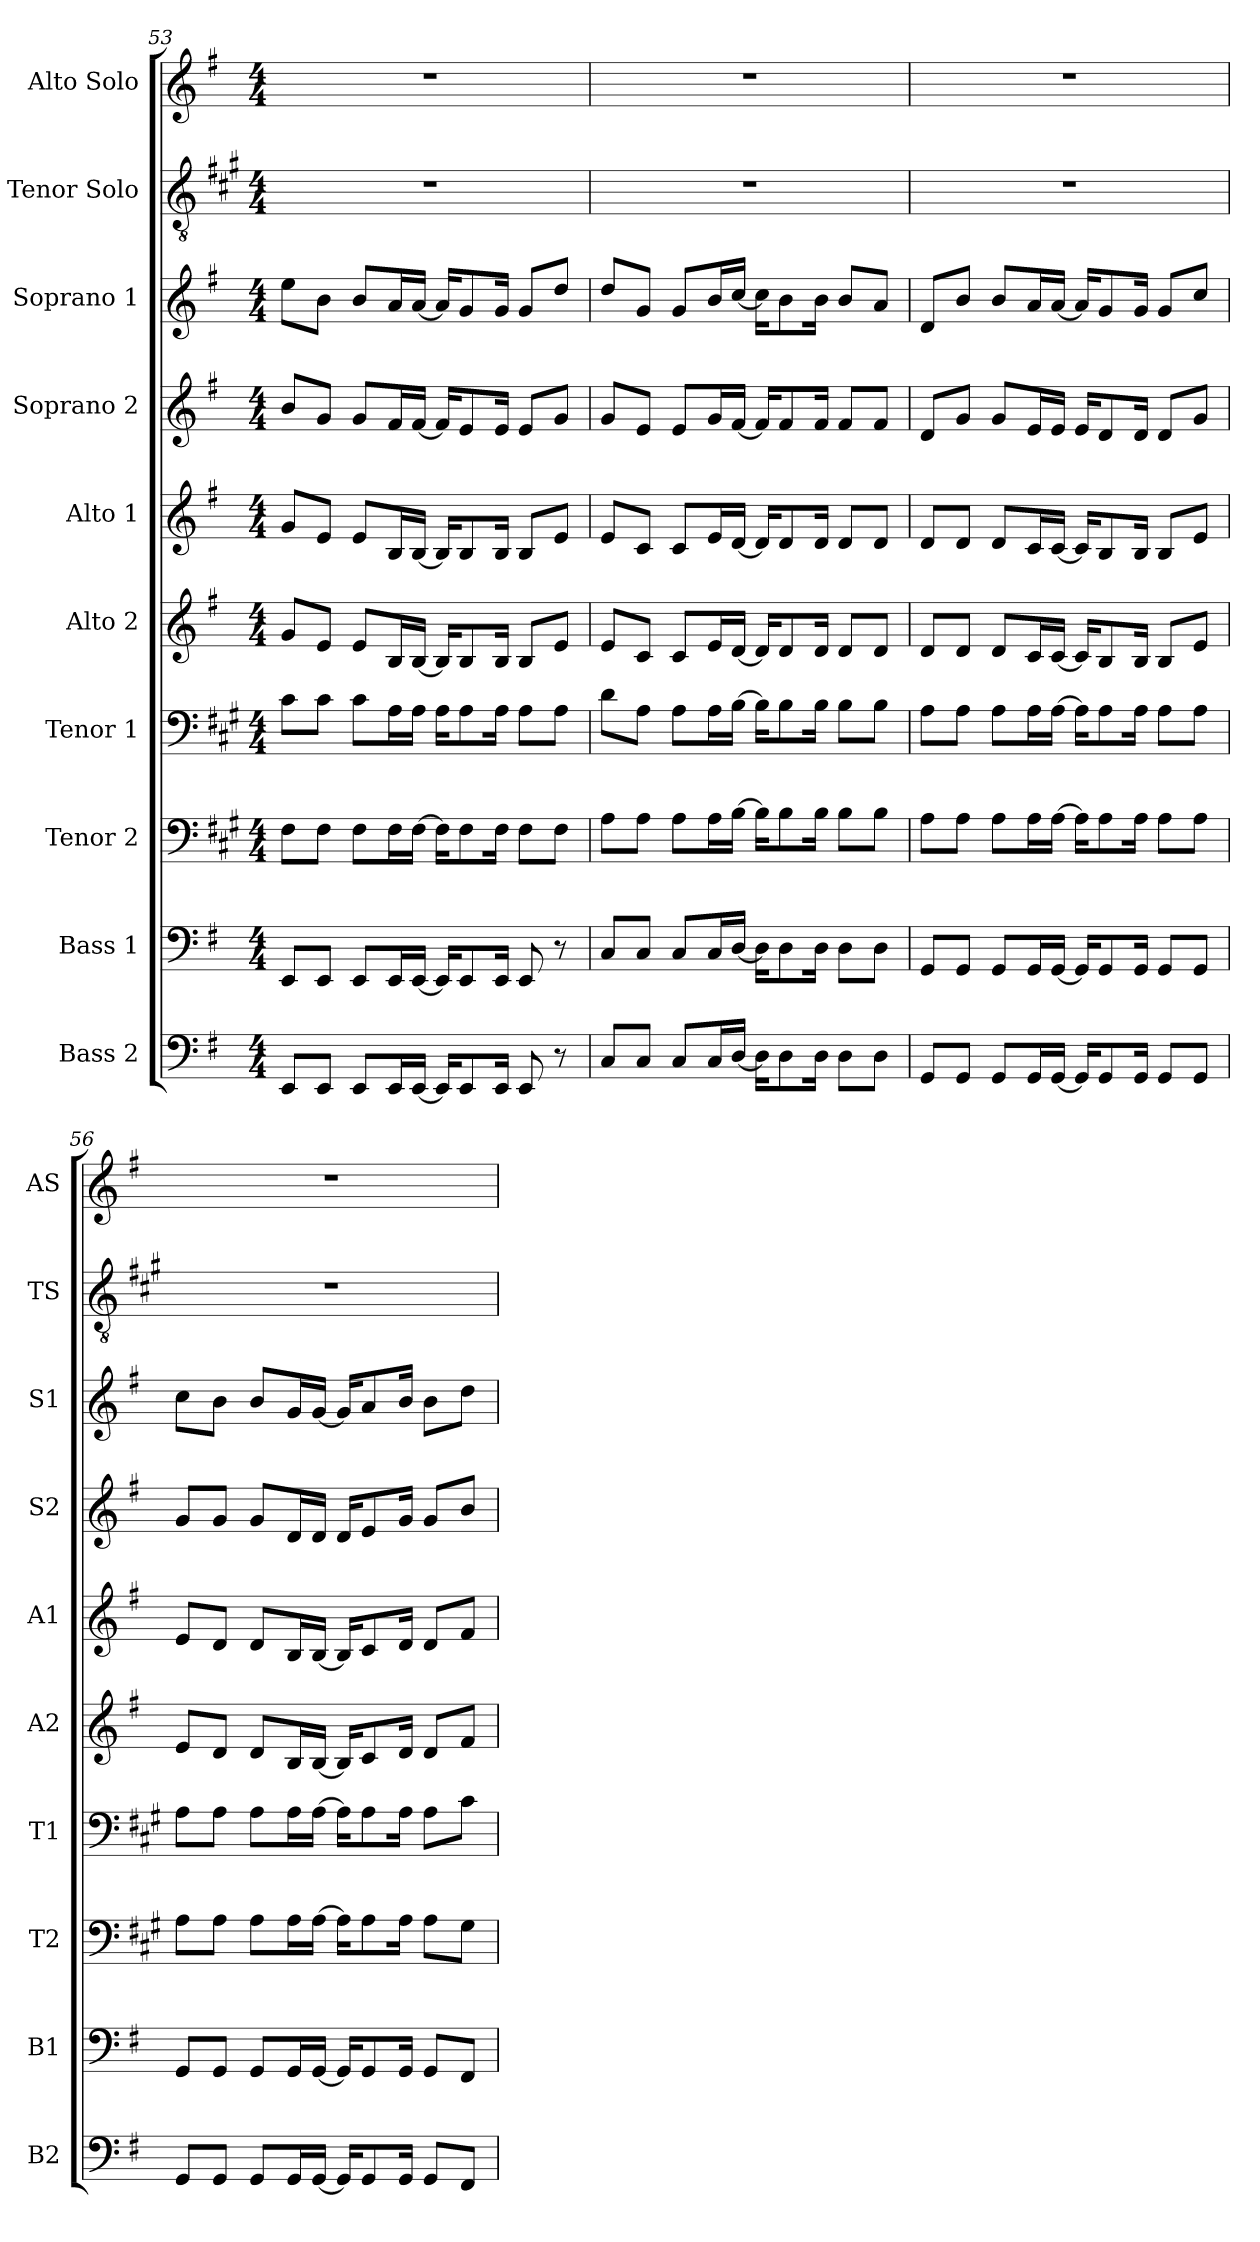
**kern	**kern	**kern	**kern	**kern	**kern	**kern	**kern	**kern	**kern
*part10	*part9	*part8	*part7	*part6	*part5	*part4	*part3	*part2	*part1
*staff10	*staff9	*staff8	*staff7	*staff6	*staff5	*staff4	*staff3	*staff2	*staff1
*I"Bass 2	*I"Bass 1	*I"Tenor 2	*I"Tenor 1	*I"Alto 2	*I"Alto 1	*I"Soprano 2	*I"Soprano 1	*I"Tenor Solo	*I"Alto Solo
*I'B2	*I'B1	*I'T2	*I'T1	*I'A2	*I'A1	*I'S2	*I'S1	*I'TS	*I'AS
!!LO:PB:g=z
*clefF4	*clefF4	*clefF4	*clefF4	*clefG2	*clefG2	*clefG2	*clefG2	*clefGv2	*clefG2
*	*	*ITrd1c2	*ITrd1c2	*	*	*	*	*ITrd1c2	*
*k[f#]	*k[f#]	*k[f#]	*k[f#]	*k[f#]	*k[f#]	*k[f#]	*k[f#]	*k[f#]	*k[f#]
*M4/4	*M4/4	*M4/4	*M4/4	*M4/4	*M4/4	*M4/4	*M4/4	*M4/4	*M4/4
=53	=53	=53	=53	=53	=53	=53	=53	=53	=53
8EE/L	8EE/L	8E\L	8B\L	8g/L	8g/L	8b/L	8ee\L	1r	1r
8EE/J	8EE/J	8E\J	8B\J	8e/J	8e/J	8g/J	8b\J	.	.
8EE/L	8EE/L	8E\L	8B\L	8e/L	8e/L	8g/L	8b/L	.	.
16EE/L	16EE/L	16E\L	16G\L	16B/L	16B/L	16f#/L	16a/L	.	.
[16EE/JJ	[16EE/JJ	[16E\JJ	16G\JJ	[16B/JJ	[16B/JJ	[16f#/JJ	[16a/JJ	.	.
16EE/KL]	16EE/KL]	16E\KL]	16G\KL	16B/KL]	16B/KL]	16f#/KL]	16a/KL]	.	.
8EE/	8EE/	8E\	8G\	8B/	8B/	8e/	8g/	.	.
16EE/Jk	16EE/Jk	16E\Jk	16G\Jk	16B/Jk	16B/Jk	16e/Jk	16g/Jk	.	.
8EE/	8EE/	8E\L	8G\L	8B/L	8B/L	8e/L	8g/L	.	.
8r	8r	8E\J	8G\J	8e/J	8e/J	8g/J	8dd/J	.	.
=54	=54	=54	=54	=54	=54	=54	=54	=54	=54
8C/L	8C/L	8G\L	8c\L	8e/L	8e/L	8g/L	8dd/L	1r	1r
8C/J	8C/J	8G\J	8G\J	8c/J	8c/J	8e/J	8g/J	.	.
8C/L	8C/L	8G\L	8G\L	8c/L	8c/L	8e/L	8g/L	.	.
16C/L	16C/L	16G\L	16G\L	16e/L	16e/L	16g/L	16b/L	.	.
[16D/JJ	[16D/JJ	[16A\JJ	[16A\JJ	[16d/JJ	[16d/JJ	[16f#/JJ	[16cc/JJ	.	.
16D\KL]	16D\KL]	16A\KL]	16A\KL]	16d/KL]	16d/KL]	16f#/KL]	16cc\KL]	.	.
8D\	8D\	8A\	8A\	8d/	8d/	8f#/	8b\	.	.
16D\Jk	16D\Jk	16A\Jk	16A\Jk	16d/Jk	16d/Jk	16f#/Jk	16b\Jk	.	.
8D\L	8D\L	8A\L	8A\L	8d/L	8d/L	8f#/L	8b/L	.	.
8D\J	8D\J	8A\J	8A\J	8d/J	8d/J	8f#/J	8a/J	.	.
!!LO:PB:g=z
=55	=55	=55	=55	=55	=55	=55	=55	=55	=55
8GG/L	8GG/L	8G\L	8G\L	8d/L	8d/L	8d/L	8d/L	1r	1r
8GG/J	8GG/J	8G\J	8G\J	8d/J	8d/J	8g/J	8b/J	.	.
8GG/L	8GG/L	8G\L	8G\L	8d/L	8d/L	8g/L	8b/L	.	.
16GG/L	16GG/L	16G\L	16G\L	16c/L	16c/L	16e/L	16a/L	.	.
[16GG/JJ	[16GG/JJ	[16G\JJ	[16G\JJ	[16c/JJ	[16c/JJ	16e/JJ	[16a/JJ	.	.
16GG/KL]	16GG/KL]	16G\KL]	16G\KL]	16c/KL]	16c/KL]	16e/KL	16a/KL]	.	.
8GG/	8GG/	8G\	8G\	8B/	8B/	8d/	8g/	.	.
16GG/Jk	16GG/Jk	16G\Jk	16G\Jk	16B/Jk	16B/Jk	16d/Jk	16g/Jk	.	.
8GG/L	8GG/L	8G\L	8G\L	8B/L	8B/L	8d/L	8g/L	.	.
8GG/J	8GG/J	8G\J	8G\J	8e/J	8e/J	8g/J	8cc/J	.	.
=56	=56	=56	=56	=56	=56	=56	=56	=56	=56
8GG/L	8GG/L	8G\L	8G\L	8e/L	8e/L	8g/L	8cc\L	1r	1r
8GG/J	8GG/J	8G\J	8G\J	8d/J	8d/J	8g/J	8b\J	.	.
8GG/L	8GG/L	8G\L	8G\L	8d/L	8d/L	8g/L	8b/L	.	.
16GG/L	16GG/L	16G\L	16G\L	16B/L	16B/L	16d/L	16g/L	.	.
[16GG/JJ	[16GG/JJ	[16G\JJ	[16G\JJ	[16B/JJ	[16B/JJ	16d/JJ	[16g/JJ	.	.
16GG/KL]	16GG/KL]	16G\KL]	16G\KL]	16B/KL]	16B/KL]	16d/KL	16g/KL]	.	.
8GG/	8GG/	8G\	8G\	8c/	8c/	8e/	8a/	.	.
16GG/Jk	16GG/Jk	16G\Jk	16G\Jk	16d/Jk	16d/Jk	16g/Jk	16b/Jk	.	.
8GG/L	8GG/L	8G\L	8G\L	8d/L	8d/L	8g/L	8b\L	.	.
8FF#/J	8FF#/J	8F#\J	8B\J	8f#/J	8f#/J	8b/J	8dd\J	.	.
=	=	=	=	=	=	=	=	=	=
*-	*-	*-	*-	*-	*-	*-	*-	*-	*-
